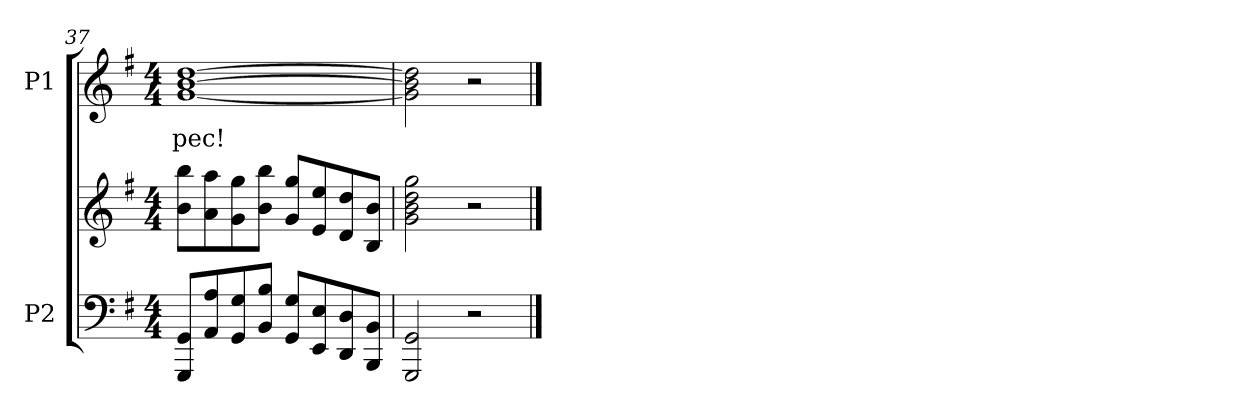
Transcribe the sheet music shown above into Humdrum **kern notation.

**kern	**kern	**kern	**text
*part2	*part2	*part1	*part1
*staff3	*staff2	*staff1	*staff1
*I"P2	*	*I"P1	*
*clefF4	*clefG2	*clefG2	*
*k[f#]	*k[f#]	*k[f#]	*
*G:	*G:	*G:	*
*M4/4	*M4/4	*M4/4	*
=37	=37	=37	=37
!	!	!	!LO:LY:b:color=#000000
8GGGi/ 8GGiL	8bi\ 8bbiL	[<1gi [>1bi [>1ddi	-рес!
8AAi/ 8Ai	8ai\ 8aai	.	.
8GGi/ 8Gi	8gi\ 8ggi	.	.
8BBi/ 8BiJ	8bi\ 8bbiJ	.	.
8GGi/ 8GiL	8gi/ 8ggiL	.	.
8EEi/ 8Ei	8ei/ 8eei	.	.
8DDi/ 8Di	8di/ 8ddi	.	.
8BBBi/ 8BBiJ	8Bi/ 8biJ	.	.
=38	=38	=38	=38
2GGGi/ 2GGi	2gi\ 2bi 2ddi 2ggi	2gi\] 2bi] 2ddi]	.
2r	2r	2r	.
==	==	==	==
*-	*-	*-	*-
